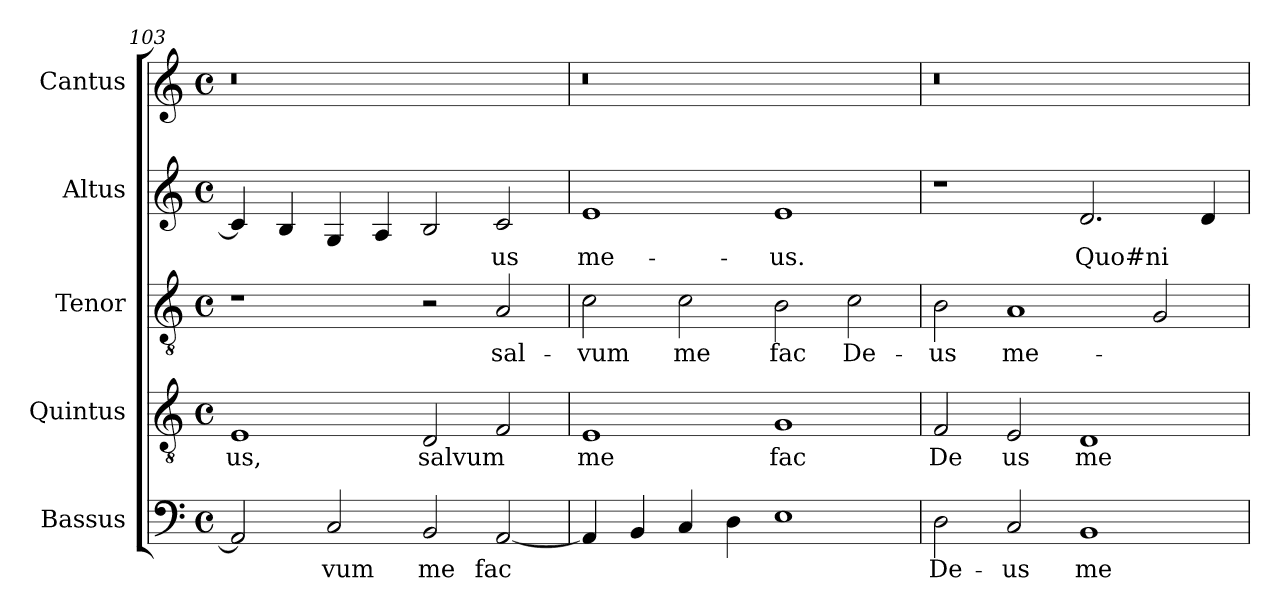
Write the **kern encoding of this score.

**kern	**text	**kern	**text	**kern	**text	**kern	**text	**kern
*part5	*part5	*part4	*part4	*part3	*part3	*part2	*part2	*part1
*staff5	*staff5	*staff4	*staff4	*staff3	*staff3	*staff2	*staff2	*staff1
*I"Bassus	*	*I"Quintus	*	*I"Tenor	*	*I"Altus	*	*I"Cantus
*clefF4	*	*clefGv2	*	*clefGv2	*	*clefG2	*	*clefG2
*M4/4	*	*M4/4	*	*M4/4	*	*M4/4	*	*M4/4
*met(c)	*	*met(c)	*	*met(c)	*	*met(c)	*	*met(c)
=103	=103	=103	=103	=103	=103	=103	=103	=103
!	!	!	!LO:LY:b:cj	!	!	!	!	!
2AA/]	.	1E	-us,	1r	.	4c/]	.	0r
.	.	.	.	.	.	4B/	.	.
!	!LO:LY:b:cj	!	!	!	!	!	!	!
2C/	vum	.	.	.	.	4G/	.	.
.	.	.	.	.	.	4A/	.	.
!	!LO:LY:b:cj	!	!LO:LY:b	!	!	!	!	!
2BB/	me	2D/	salvum	2r	.	2B/	.	.
!	!LO:LY:b	!	!	!	!LO:LY:b:cj	!	!LO:LY:b:cj	!
[<2AA/	fac	2F/	.	2A/	sal-	2c/	-us	.
=104	=104	=104	=104	=104	=104	=104	=104	=104
!	!	!	!LO:LY:b:cj	!	!LO:LY:b:cj	!	!LO:LY:b:cj	!
4AA/]	.	1E	me	2c\	-vum	1e	me-	0r
4BB/	.	.	.	.	.	.	.	.
!	!	!	!	!	!LO:LY:b:cj	!	!	!
4C/	.	.	.	2c\	me	.	.	.
4D\	.	.	.	.	.	.	.	.
!	!	!	!LO:LY:b:cj	!	!LO:LY:b:cj	!	!LO:LY:b:cj	!
1E	.	1G	fac	2B\	fac	1e	-us.	.
!	!	!	!	!	!LO:LY:b:cj	!	!	!
.	.	.	.	2c\	De-	.	.	.
!!LO:LB:g=z
=105	=105	=105	=105	=105	=105	=105	=105	=105
!	!LO:LY:b:cj	!	!LO:LY:b:cj	!	!LO:LY:b:cj	!	!	!
2D\	De-	2F/	De	2B\	-us	1r	.	0r
!	!LO:LY:b:cj	!	!LO:LY:b:cj	!	!LO:LY:b:cj	!	!	!
2C/	-us	2E/	us	1A	me-	.	.	.
!	!LO:LY:b:cj	!	!LO:LY:b:cj	!	!	!	!LO:LY:b:cj	!
1BB	me-	1D	me	.	.	2.d/	Quo#ni	.
.	.	.	.	2G/	.	.	.	.
.	.	.	.	.	.	4d/	.	.
=	=	=	=	=	=	=	=	=
*-	*-	*-	*-	*-	*-	*-	*-	*-
